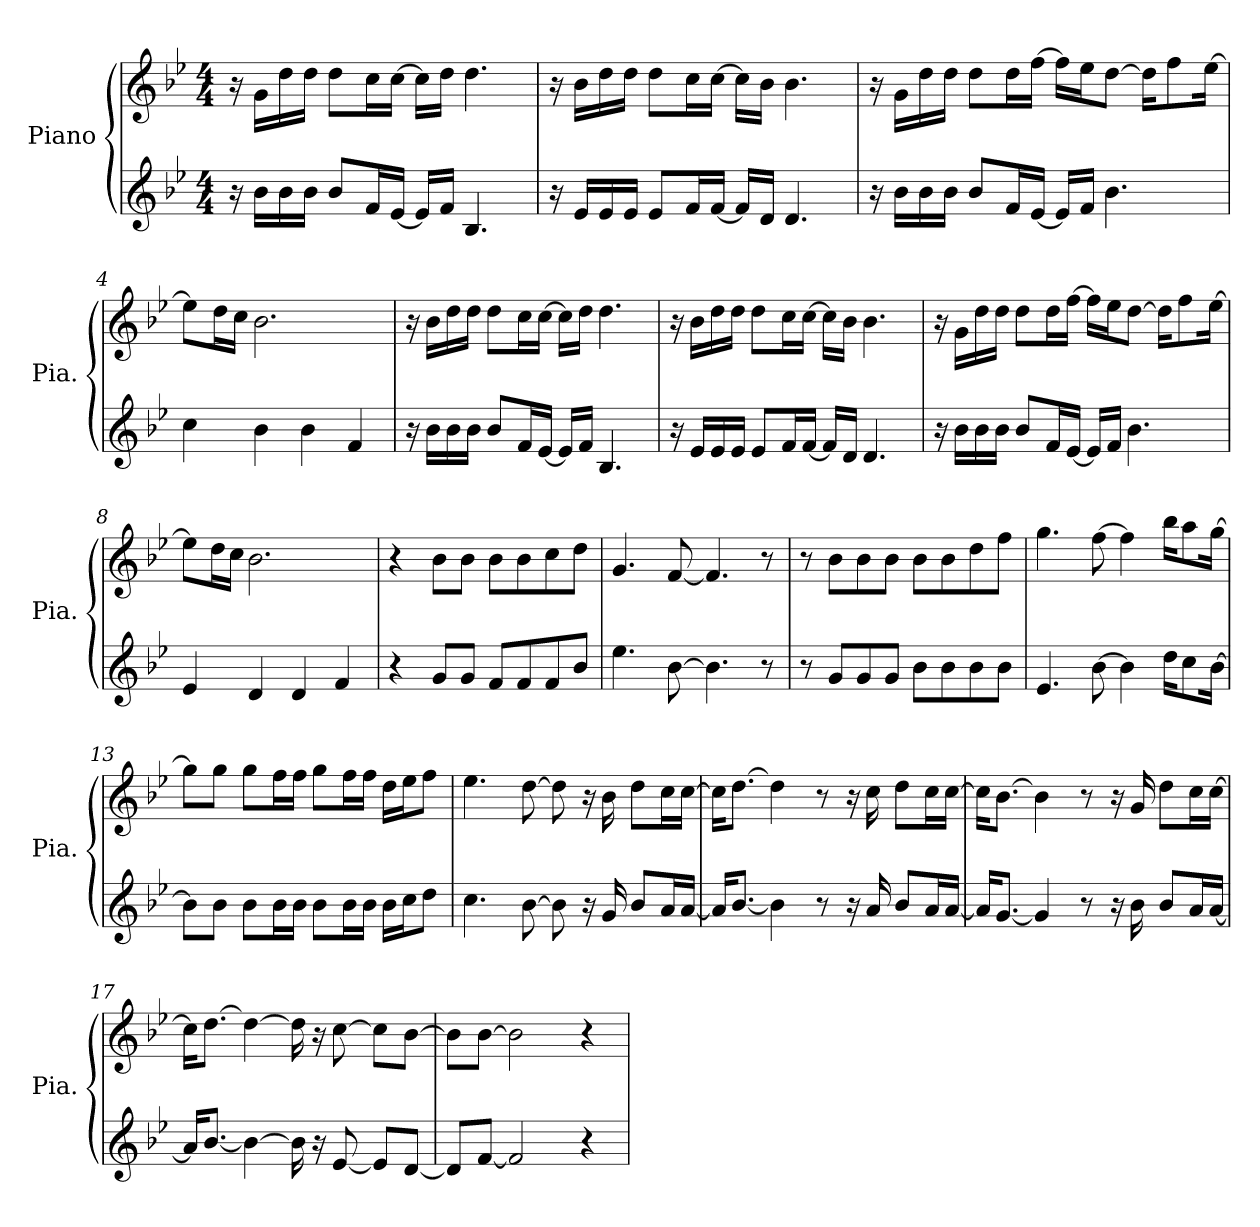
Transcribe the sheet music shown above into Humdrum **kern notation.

**kern	**kern
*part1	*part1
*staff2	*staff1
*I"Piano	*
*I'Pia.	*
*clefG2	*clefG2
*k[b-e-]	*k[b-e-]
*M4/4	*M4/4
*MM70	*MM70
=1	=1
16r	16r
16b-\LL	16g\LL
16b-\	16dd\
16b-\JJ	16dd\JJ
8b-/L	8dd\L
16f/L	16cc\L
[16e-/JJ	[16cc\JJ
16e-/LL]	16cc\LL]
16f/JJ	16dd\JJ
4.B-/	4.dd\
=2	=2
16r	16r
16e-/LL	16b-\LL
16e-/	16dd\
16e-/JJ	16dd\JJ
8e-/L	8dd\L
16f/L	16cc\L
[16f/JJ	[16cc\JJ
16f/LL]	16cc\LL]
16d/JJ	16b-\JJ
4.d/	4.b-\
=3	=3
16r	16r
16b-\LL	16g\LL
16b-\	16dd\
16b-\JJ	16dd\JJ
8b-/L	8dd\L
16f/L	16dd\L
[16e-/JJ	[16ff\JJ
16e-/LL]	16ff\LL]
16f/JJ	16ee-\J
4.b-\	[8dd\J
.	16dd\KL]
.	8ff\
.	[16ee-\Jk
!!LO:LB:g=z
=4	=4
4cc\	8ee-\L]
.	16dd\L
.	16cc\JJ
4b-\	2.b-\
4b-\	.
4f/	.
=5	=5
16r	16r
16b-\LL	16b-\LL
16b-\	16dd\
16b-\JJ	16dd\JJ
8b-/L	8dd\L
16f/L	16cc\L
[16e-/JJ	[16cc\JJ
16e-/LL]	16cc\LL]
16f/JJ	16dd\JJ
4.B-/	4.dd\
=6	=6
16r	16r
16e-/LL	16b-\LL
16e-/	16dd\
16e-/JJ	16dd\JJ
8e-/L	8dd\L
16f/L	16cc\L
[16f/JJ	[16cc\JJ
16f/LL]	16cc\LL]
16d/JJ	16b-\JJ
4.d/	4.b-\
!!LO:LB:g=z
=7	=7
16r	16r
16b-\LL	16g\LL
16b-\	16dd\
16b-\JJ	16dd\JJ
8b-/L	8dd\L
16f/L	16dd\L
[16e-/JJ	[16ff\JJ
16e-/LL]	16ff\LL]
16f/JJ	16ee-\J
4.b-\	[8dd\J
.	16dd\KL]
.	8ff\
.	[16ee-\Jk
=8	=8
4e-/	8ee-\L]
.	16dd\L
.	16cc\JJ
4d/	2.b-\
4d/	.
4f/	.
=9	=9
4r	4r
8g/L	8b-\L
8g/J	8b-\J
8f/L	8b-\L
8f/	8b-\
8f/	8cc\
8b-/J	8dd\J
=10	=10
4.ee-\	4.g/
[8b-\	[8f/
4.b-\]	4.f/]
8r	8r
!!LO:LB:g=z
=11	=11
8r	8r
8g/L	8b-\L
8g/	8b-\
8g/J	8b-\J
8b-\L	8b-\L
8b-\	8b-\
8b-\	8dd\
8b-\J	8ff\J
=12	=12
4.e-/	4.gg\
[8b-\	[8ff\
4b-\]	4ff\]
16dd\KL	16bb-\KL
8cc\	8aa\
[16b-\Jk	[16gg\Jk
=13	=13
8b-\L]	8gg\L]
8b-\J	8gg\J
8b-\L	8gg\L
16b-\L	16ff\L
16b-\JJ	16ff\JJ
8b-\L	8gg\L
16b-\L	16ff\L
16b-\JJ	16ff\JJ
16b-\LL	16dd\LL
16cc\J	16ee-\J
8dd\J	8ff\J
=14	=14
4.cc\	4.ee-\
[8b-\	[8dd\
8b-\]	8dd\]
16r	16r
16g/	16b-\
8b-/L	8dd\L
16a/L	16cc\L
[16a/JJ	[16cc\JJ
!!LO:LB:g=z
=15	=15
16a/KL]	16cc\KL]
[8.b-/J	[8.dd\J
4b-\]	4dd\]
8r	8r
16r	16r
16a/	16cc\
8b-/L	8dd\L
16a/L	16cc\L
[16a/JJ	[16cc\JJ
=16	=16
16a/KL]	16cc\KL]
[8.g/J	[8.b-\J
4g/]	4b-\]
8r	8r
16r	16r
16b-\	16g/
8b-/L	8dd\L
16a/L	16cc\L
[16a/JJ	[16cc\JJ
=17	=17
16a/KL]	16cc\KL]
[8.b-/J	[8.dd\J
4b-\_	4dd\_
16b-\]	16dd\]
16r	16r
[8e-/	[8cc\
8e-/L]	8cc\L]
[8d/J	[8b-\J
=18	=18
8d/L]	8b-\L]
[8f/J	[8b-\J
2f/]	2b-\]
4r	4r
=	=
*-	*-
